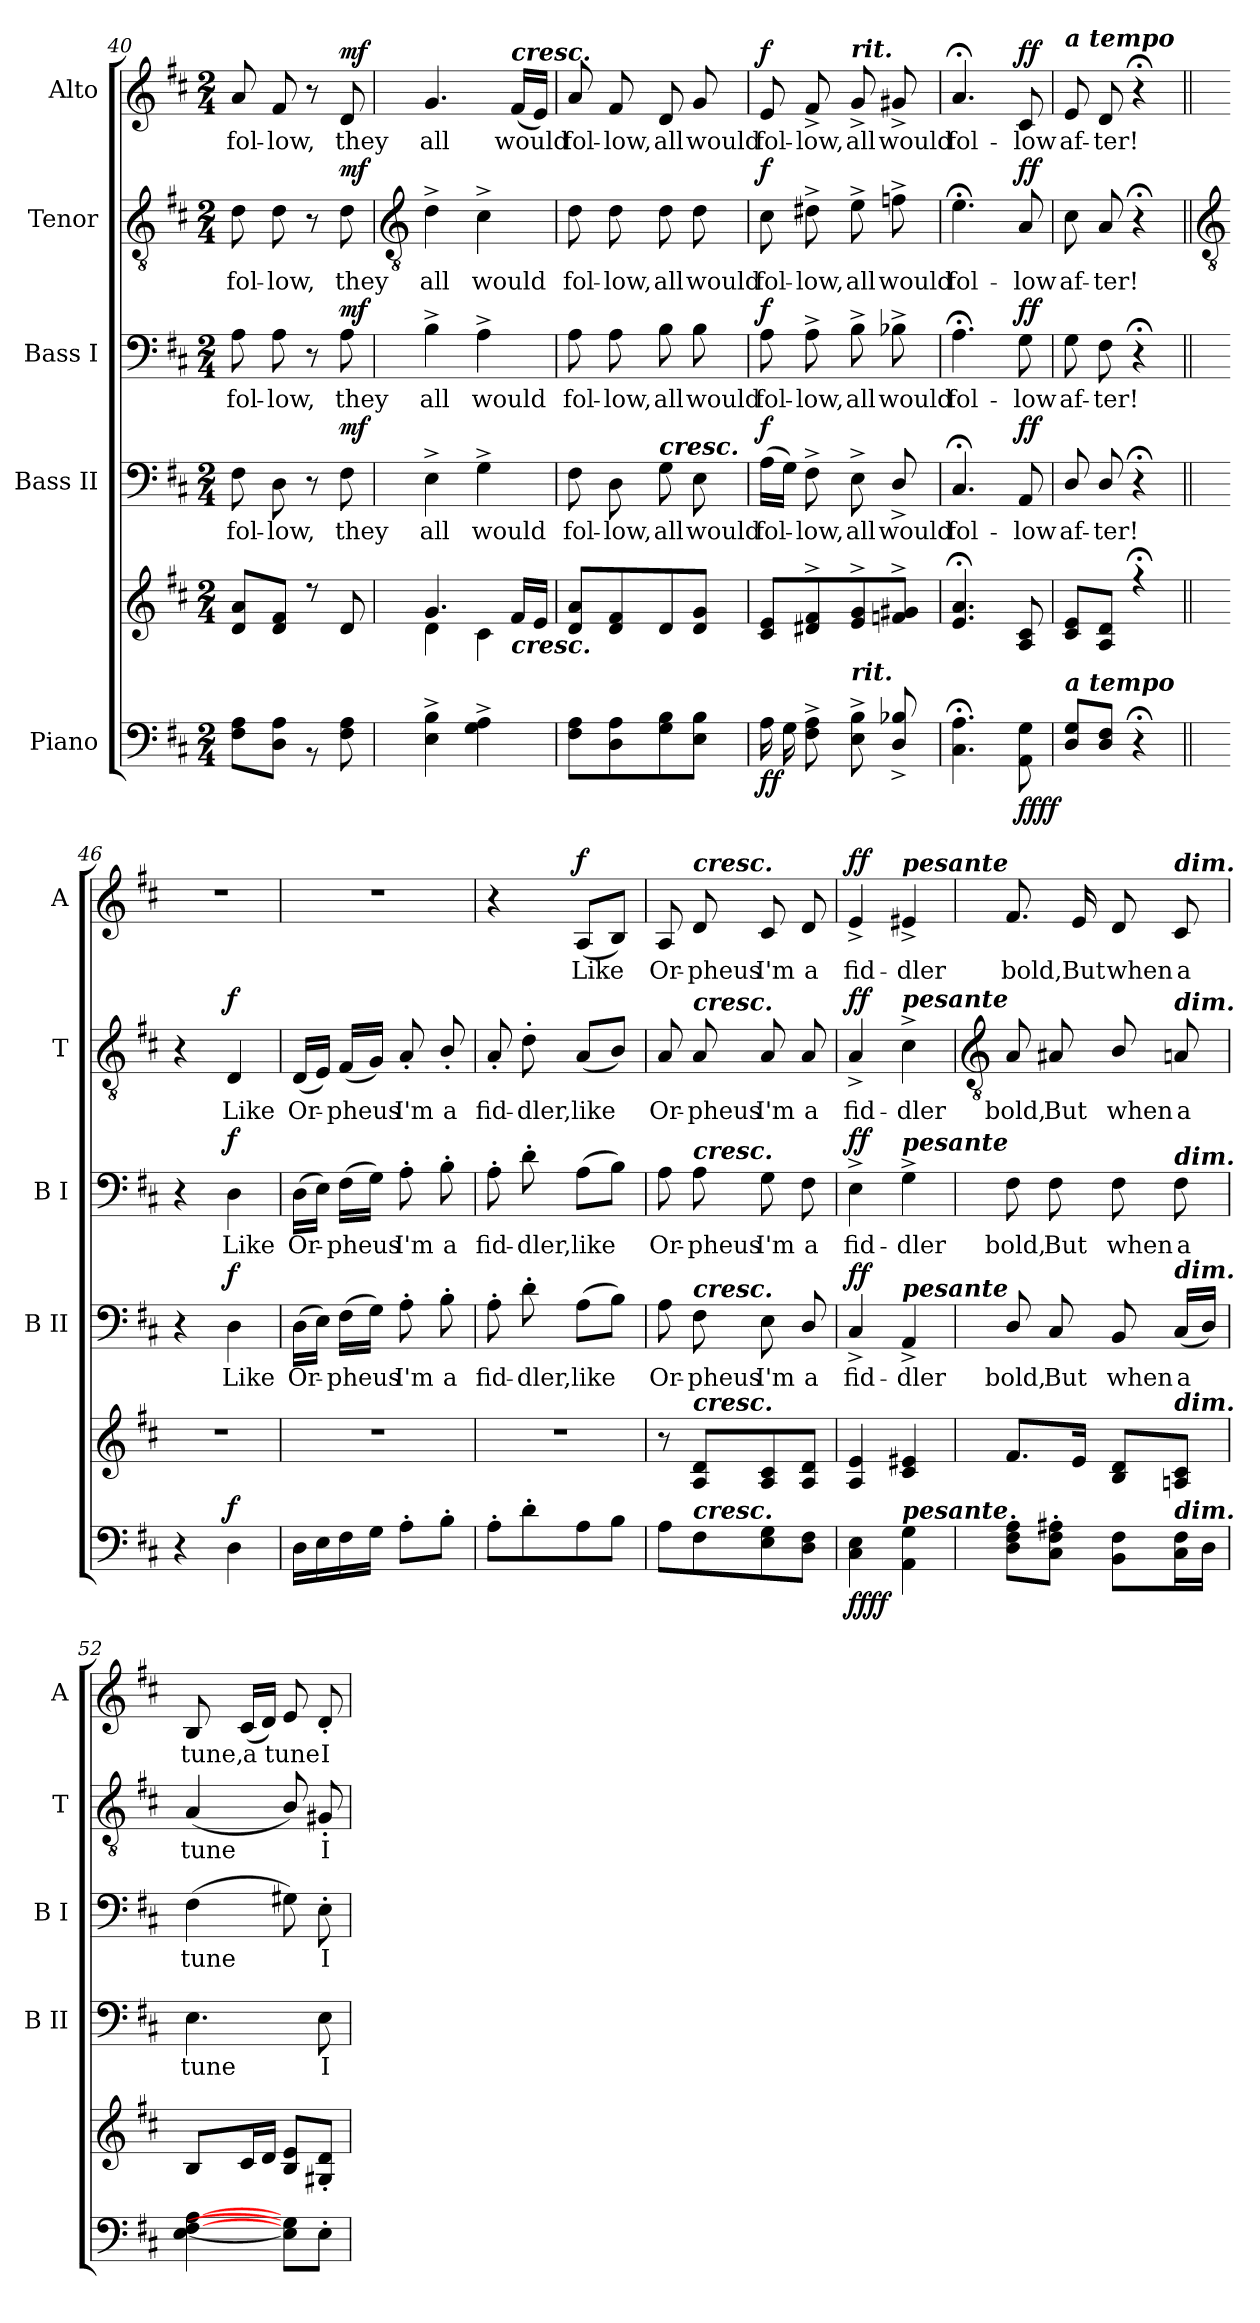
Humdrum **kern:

**kern	**kern	**dynam	**kern	**text	**dynam	**kern	**text	**dynam	**kern	**text	**dynam	**kern	**text	**dynam
*part5	*part5	*part5	*part4	*part4	*part4	*part3	*part3	*part3	*part2	*part2	*part2	*part1	*part1	*part1
*staff6	*staff5	*staff5/6	*staff4	*staff4	*staff4	*staff3	*staff3	*staff3	*staff2	*staff2	*staff2	*staff1	*staff1	*staff1
*I"Piano	*	*	*I"Bass II	*	*	*I"Bass I	*	*	*I"Tenor	*	*	*I"Alto	*	*
*	*	*	*I'B II	*	*	*I'B I	*	*	*I'T	*	*	*I'A	*	*
*clefF4	*clefG2	*	*clefF4	*	*	*clefF4	*	*	*clefGv2	*	*	*clefG2	*	*
*k[f#c#]	*k[f#c#]	*	*k[f#c#]	*	*	*k[f#c#]	*	*	*k[f#c#]	*	*	*k[f#c#]	*	*
*D:	*D:	*	*D:	*	*	*D:	*	*	*D:	*	*	*D:	*	*
*M2/4	*M2/4	*	*M2/4	*	*	*M2/4	*	*	*M2/4	*	*	*M2/4	*	*
=40	=40	=40	=40	=40	=40	=40	=40	=40	=40	=40	=40	=40	=40	=40
!LO:N:vis=1	!	!	!	!LO:LY:b	!	!	!LO:LY:b	!	!	!LO:LY:b	!	!	!LO:LY:b	!
*^	*^	*	*	*	*	*	*	*	*	*	*	*	*	*
2ryy	8F#\ 8A\L	8d 8aL	2ryy	.	8F#	fol-	.	8A	fol-	.	8d	fol-	.	8a	fol-	.
!	!	!	!	!	!	!LO:LY:b	!	!	!LO:LY:b	!	!	!LO:LY:b	!	!	!LO:LY:b	!
.	8D\ 8A\J	8d 8f#J	.	.	8D	-low,	.	8A	-low,	.	8d	-low,	.	8f#	-low,	.
.	8r	8r	.	.	8r	.	.	8r	.	.	8r	.	.	8r	.	.
!	!	!	!	!LO:DY:b=2	!	!LO:LY:b	!	!	!LO:LY:b	!	!	!LO:LY:b	!	!	!LO:LY:b	!
!	!	!	!	!LO:DY:n=1:b	!	!	!LO:DY:b	!	!	!LO:DY:b	!	!	!LO:DY:b	!	!	!LO:DY:b
.	8F#\ 8A\	8d	.	mf mf	8F#	they	mf	8A	they	mf	8d	they	mf	8d	they	mf
*v	*v	*	*	*	*	*	*	*	*	*	*	*	*	*	*	*
!!LO:LB:g=z
=41	=41	=41	=41	=41	=41	=41	=41	=41	=41	=41	=41	=41	=41	=41	=41
*	*	*	*	*	*	*	*	*	*	*clefGv2	*	*	*	*	*
*^	*	*	*	*	*	*	*	*	*	*	*	*	*	*	*
!	!	!	!	!	!	!LO:LY:b	!	!	!LO:LY:b	!	!	!LO:LY:b	!	!	!LO:LY:b	!
*v	*v	*	*	*	*	*	*	*	*	*	*	*	*	*	*	*
4E^ 4B^	4.g/	4d\	.	4E^	all	.	4B^	all	.	4d^	all	.	4.g	all	.
!	!	!	!	!	!LO:LY:b	!	!	!LO:LY:b	!	!	!LO:LY:b	!	!	!	!
4G^ 4A^	.	4c#\	.	4G^	would	.	4A^	would	.	4c#^	would	.	.	.	.
!	!	!	!	!	!	!	!	!	!	!	!	!	!LO:TX:a:Bi:t=cresc.	!	!
!	!LO:TX:b:Bi:t=cresc.	!	!	!	!	!	!	!	!	!	!	!	!	!	!
!	!	!	!	!	!	!	!	!	!	!	!	!	!	!LO:LY:b	!
.	16f#/LL	.	.	.	.	.	.	.	.	.	.	.	(<16f#LL	would	.
.	16e/JJ	.	.	.	.	.	.	.	.	.	.	.	16eJJ)	.	.
=42	=42	=42	=42	=42	=42	=42	=42	=42	=42	=42	=42	=42	=42	=42	=42
!	!	!	!	!	!LO:LY:b	!	!	!LO:LY:b	!	!	!LO:LY:b	!	!	!LO:LY:b	!
8F# 8AL	8d/ 8a/L	2ryy	.	8F#	fol-	.	8A	fol-	.	8d	fol-	.	8a	fol-	.
!	!	!	!	!	!LO:LY:b	!	!	!LO:LY:b	!	!	!LO:LY:b	!	!	!LO:LY:b	!
8D 8A	8d/ 8f#/	.	.	8D	-low,	.	8A	-low,	.	8d	-low,	.	8f#	-low,	.
!	!	!	!	!LO:TX:a:Bi:t=cresc.	!	!	!	!	!	!	!	!	!	!	!
!	!	!	!	!	!LO:LY:b	!	!	!LO:LY:b	!	!	!LO:LY:b	!	!	!LO:LY:b	!
8G 8B	8d/	.	.	8G	all	.	8B	all	.	8d	all	.	8d	all	.
!	!	!	!	!	!LO:LY:b	!	!	!LO:LY:b	!	!	!LO:LY:b	!	!	!LO:LY:b	!
8E 8BJ	8d/ 8g/J	.	.	8E	would	.	8B	would	.	8d	would	.	8g	would	.
=43	=43	=43	=43	=43	=43	=43	=43	=43	=43	=43	=43	=43	=43	=43	=43
!	!	!	!LO:DY:b=2	!	!LO:LY:b	!	!	!LO:LY:b	!	!	!LO:LY:b	!	!	!LO:LY:b	!
!	!	!	!LO:DY:n=1:b	!	!	!LO:DY:b	!	!	!LO:DY:b	!	!	!LO:DY:b	!	!	!LO:DY:b
16ALL	8c#/ 8e/L	2ryy	f f	(>16ALL	fol-	f	8A	fol-	f	8c#	fol-	f	8e	fol-	f
16G	.	.	.	16GJJ)	.	.	.	.	.	.	.	.	.	.	.
!	!	!	!	!	!LO:LY:b	!	!	!LO:LY:b	!	!	!LO:LY:b	!	!	!LO:LY:b	!
8F#^ 8A^J	8d#X/^ 8f#/^	.	.	8F#^	low,	.	8A^	-low,	.	8d#X^	-low,	.	8f#^	-low,	.
!	!	!	!	!	!	!	!	!	!	!	!	!	!LO:TX:a:Bi:t=rit.	!	!
!	!LO:TX:b:Bi:t=rit.	!	!	!	!	!	!	!	!	!	!	!	!	!	!
!	!	!	!	!	!LO:LY:b	!	!	!LO:LY:b	!	!	!LO:LY:b	!	!	!LO:LY:b	!
8E^ 8B^L	8e/^ 8g/^	.	.	8E^	all	.	8B^	all	.	8e^	all	.	8g^	all	.
!	!	!	!	!	!LO:LY:b	!	!	!LO:LY:b	!	!	!LO:LY:b	!	!	!LO:LY:b	!
8D/^ 8B-X/^J	8fn/^ 8g#X/^J	.	.	8D^/	would	.	8B-X^	would	.	8fn^	would	.	8g#X^	would	.
=44	=44	=44	=44	=44	=44	=44	=44	=44	=44	=44	=44	=44	=44	=44	=44
!	!	!	!	!	!LO:LY:b	!	!	!LO:LY:b	!	!	!LO:LY:b	!	!	!LO:LY:b	!
4.C#; 4.A;	4.e/;< 4.a/;<	2ryy	.	4.C#;<	fol-	.	4.A;<	fol-	.	4.e;<	fol-	.	4.a;<	fol-	.
!	!	!	!LO:DY:b=2	!	!LO:LY:b	!	!	!LO:LY:b	!	!	!LO:LY:b	!	!	!LO:LY:b	!
!	!	!	!LO:DY:n=1:b	!	!	!LO:DY:b	!	!	!LO:DY:b	!	!	!LO:DY:b	!	!	!LO:DY:b
8AA 8G	8A/ 8c#/	.	ff ff	8AA	low	ff	8G	low	ff	8A	low	ff	8c#	low	ff
=45	=45	=45	=45	=45	=45	=45	=45	=45	=45	=45	=45	=45	=45	=45	=45
!	!	!	!	!	!	!	!	!	!	!	!	!	!LO:TX:a:Bi:t=a tempo	!	!
!	!LO:TX:b:Bi:t=a tempo	!	!	!	!	!	!	!	!	!	!	!	!	!	!
!	!	!	!	!	!LO:LY:b	!	!	!LO:LY:b	!	!	!LO:LY:b	!	!	!LO:LY:b	!
8D\ 8G\L	8c#/ 8e/L	2ryy	.	8D/	af-	.	8G	af-	.	8c#	af-	.	8e	af-	.
!	!	!	!	!	!LO:LY:b	!	!	!LO:LY:b	!	!	!LO:LY:b	!	!	!LO:LY:b	!
8D/ 8F#/J	8A/ 8d/J	.	.	8D/	-ter!	.	8F#	-ter!	.	8A	-ter!	.	8d	-ter!	.
4r;	4r;<	.	.	4r;<	.	.	4r;<	.	.	4r;<	.	.	4r;<	.	.
*	*v	*v	*	*	*	*	*	*	*	*	*	*	*	*	*
!!LO:LB:g=z
=46||	=46||	=46||	=46||	=46||	=46||	=46||	=46||	=46||	=46||	=46||	=46||	=46||	=46||	=46||
*	*	*	*	*	*	*	*	*	*clefGv2	*	*	*	*	*
!	!LO:N:vis=1	!	!	!	!	!	!	!	!	!	!	!LO:N:vis=1	!	!
4r	2r	.	4r	.	.	4r	.	.	4r	.	.	2r	.	.
!	!	!LO:DY:a=2	!	!LO:LY:b	!LO:DY:b	!	!LO:LY:b	!LO:DY:b	!	!LO:LY:b	!LO:DY:b	!	!	!
4D	.	f	4D	Like	f	4D	Like	f	4D	Like	f	.	.	.
=47	=47	=47	=47	=47	=47	=47	=47	=47	=47	=47	=47	=47	=47	=47
!	!LO:N:vis=1	!	!	!LO:LY:b	!	!	!LO:LY:b	!	!	!LO:LY:b	!	!LO:N:vis=1	!	!
16DLL	2r	.	(>16DLL	Or-	.	(>16DLL	Or-	.	(<16DLL	Or-	.	2r	.	.
16E	.	.	16EJJ)	.	.	16EJJ)	.	.	16EJJ)	.	.	.	.	.
!	!	!	!	!LO:LY:b	!	!	!LO:LY:b	!	!	!LO:LY:b	!	!	!	!
16F#	.	.	(>16F#LL	pheus	.	(>16F#LL	pheus	.	(<16F#LL	pheus	.	.	.	.
16GJJ	.	.	16GJJ)	.	.	16GJJ)	.	.	16GJJ)	.	.	.	.	.
!	!	!	!	!LO:LY:b	!	!	!LO:LY:b	!	!	!LO:LY:b	!	!	!	!
8A'L	.	.	8A'	I'm	.	8A'	I'm	.	8A'	I'm	.	.	.	.
!	!	!	!	!LO:LY:b	!	!	!LO:LY:b	!	!	!LO:LY:b	!	!	!	!
8B'\J	.	.	8B'\	a	.	8B'\	a	.	8B'/	a	.	.	.	.
=48	=48	=48	=48	=48	=48	=48	=48	=48	=48	=48	=48	=48	=48	=48
!	!LO:N:vis=1	!	!	!LO:LY:b	!	!	!LO:LY:b	!	!	!LO:LY:b	!	!	!	!
8A'L	2r	.	8A'	fid-	.	8A'	fid-	.	8A'	fid-	.	4r	.	.
!	!	!	!	!LO:LY:b	!	!	!LO:LY:b	!	!	!LO:LY:b	!	!	!	!
8d'	.	.	8d'	-dler,	.	8d'	-dler,	.	8d'	-dler,	.	.	.	.
!	!	!	!	!LO:LY:b	!	!	!LO:LY:b	!	!	!LO:LY:b	!	!	!LO:LY:b	!LO:DY:b
8A	.	.	(>8AL	like	.	(>8AL	like	.	(<8AL	like	.	(<8AL	Like	f
8BJ	.	.	8BJ)	.	.	8BJ)	.	.	8BJ)	.	.	8BJ)	.	.
=49	=49	=49	=49	=49	=49	=49	=49	=49	=49	=49	=49	=49	=49	=49
!	!	!	!	!LO:LY:b	!	!	!LO:LY:b	!	!	!LO:LY:b	!	!	!LO:LY:b	!
8AL	8r	.	8A	Or-	.	8A	Or-	.	8A	Or-	.	8A	Or-	.
!	!	!	!	!	!	!	!	!	!	!	!	!LO:TX:a:Bi:t=cresc.	!	!
!	!	!	!	!	!	!	!	!	!LO:TX:a:Bi:t=cresc.	!	!	!	!	!
!	!	!	!	!	!	!LO:TX:a:Bi:t=cresc.	!	!	!	!	!	!	!	!
!	!	!	!LO:TX:a:Bi:t=cresc.	!	!	!	!	!	!	!	!	!	!	!
!	!LO:TX:a:Bi:t=cresc.	!	!	!	!	!	!	!	!	!	!	!	!	!
!LO:TX:a:Bi:t=cresc.	!	!	!	!	!	!	!	!	!	!	!	!	!	!
!	!	!	!	!LO:LY:b	!	!	!LO:LY:b	!	!	!LO:LY:b	!	!	!LO:LY:b	!
8F#	8A 8dL	.	8F#	-pheus	.	8A	-pheus	.	8A	-pheus	.	8d	-pheus	.
!	!	!	!	!LO:LY:b	!	!	!LO:LY:b	!	!	!LO:LY:b	!	!	!LO:LY:b	!
8E 8G	8A 8c#	.	8E	I'm	.	8G	I'm	.	8A	I'm	.	8c#	I'm	.
!	!	!	!	!LO:LY:b	!	!	!LO:LY:b	!	!	!LO:LY:b	!	!	!LO:LY:b	!
8D 8F#J	8A 8dJ	.	8D/	a	.	8F#	a	.	8A	a	.	8d	a	.
=50	=50	=50	=50	=50	=50	=50	=50	=50	=50	=50	=50	=50	=50	=50
!	!	!LO:DY:b=2	!	!LO:LY:b	!	!	!LO:LY:b	!	!	!LO:LY:b	!	!	!LO:LY:b	!
!	!	!LO:DY:n=1:b	!	!	!LO:DY:b	!	!	!LO:DY:b	!	!	!LO:DY:b	!	!	!LO:DY:b
4C# 4E	4A 4e	ff ff	4C#^	fid-	ff	4E^	fid-	ff	4A^	fid-	ff	4e^	fid-	ff
!	!	!	!	!	!	!	!	!	!	!	!	!LO:TX:a:Bi:t=pesante	!	!
!	!	!	!	!	!	!	!	!	!LO:TX:a:Bi:t=pesante	!	!	!	!	!
!	!	!	!	!	!	!LO:TX:a:Bi:t=pesante	!	!	!	!	!	!	!	!
!	!	!	!LO:TX:a:Bi:t=pesante	!	!	!	!	!	!	!	!	!	!	!
!LO:TX:a:Bi:t=pesante	!	!	!	!	!	!	!	!	!	!	!	!	!	!
!	!	!	!	!LO:LY:b	!	!	!LO:LY:b	!	!	!LO:LY:b	!	!	!LO:LY:b	!
4AA 4G	4c# 4e#X	.	4AA^	-dler	.	4G^	-dler	.	4c#^	-dler	.	4e#X^	-dler	.
!!LO:LB:g=z
=51	=51	=51	=51	=51	=51	=51	=51	=51	=51	=51	=51	=51	=51	=51
*	*	*	*	*	*	*	*	*	*clefGv2	*	*	*	*	*
!	!	!	!	!LO:LY:b	!	!	!LO:LY:b	!	!	!LO:LY:b	!	!	!LO:LY:b	!
8D' 8F#' 8A'L	8.f#L	.	8D/	bold,	.	8F#	bold,	.	8A	bold,	.	8.f#	bold,	.
!	!	!	!	!LO:LY:b	!	!	!LO:LY:b	!	!	!LO:LY:b	!	!	!	!
8C#' 8F#' 8A#X'J	.	.	8C#	But	.	8F#	But	.	8A#X	But	.	.	.	.
!	!	!	!	!	!	!	!	!	!	!	!	!	!LO:LY:b	!
.	16eJ	.	.	.	.	.	.	.	.	.	.	16e	But	.
!	!	!	!	!LO:LY:b	!	!	!LO:LY:b	!	!	!LO:LY:b	!	!	!LO:LY:b	!
8BB\ 8F#\L	8B 8dL	.	8BB	when	.	8F#\	when	.	8B/	when	.	8d	when	.
!	!	!	!	!	!	!	!	!	!	!	!	!LO:TX:a:Bi:t=dim.	!	!
!	!	!	!	!	!	!	!	!	!LO:TX:a:Bi:t=dim.	!	!	!	!	!
!	!	!	!	!	!	!LO:TX:a:Bi:t=dim.	!	!	!	!	!	!	!	!
!	!	!	!LO:TX:a:Bi:t=dim.	!	!	!	!	!	!	!	!	!	!	!
!	!LO:TX:a:Bi:t=dim.	!	!	!	!	!	!	!	!	!	!	!	!	!
!LO:TX:a:Bi:t=dim.	!	!	!	!	!	!	!	!	!	!	!	!	!	!
!	!	!	!	!LO:LY:b	!	!	!LO:LY:b	!	!	!LO:LY:b	!	!	!LO:LY:b	!
16C# 16F#L	8An 8c#J	.	(<16C#LL	a	.	8F#	a	.	8An	a	.	8c#	a	.
16DJJ	.	.	16DJJ)	.	.	.	.	.	.	.	.	.	.	.
=52	=52	=52	=52	=52	=52	=52	=52	=52	=52	=52	=52	=52	=52	=52
!	!	!	!	!LO:LY:b	!	!	!LO:LY:b	!	!	!LO:LY:b	!	!	!LO:LY:b	!
[4E [4F# [4A	8BL	.	4.E	tune	.	(>4F#	tune	.	(<4A	tune	.	8B	tune,	.
!	!	!	!	!	!	!	!	!	!	!	!	!	!LO:LY:b	!
.	16c#L	.	.	.	.	.	.	.	.	.	.	(<16c#LL	a	.
.	16dJJ	.	.	.	.	.	.	.	.	.	.	16dJJ)	.	.
!	!	!	!	!	!	!	!	!	!	!	!	!	!LO:LY:b	!
8E\] 8G#\]L	8B 8eL	.	.	.	.	8G#X\)	.	.	8B/)	.	.	8e	tune	.
!	!	!	!	!LO:LY:b	!	!	!LO:LY:b	!	!	!LO:LY:b	!	!	!LO:LY:b	!
8E'J	8G#X' 8d'J	.	8E	I	.	8E'	I	.	8G#X'	I	.	8d'	I	.
=	=	=	=	=	=	=	=	=	=	=	=	=	=	=
*-	*-	*-	*-	*-	*-	*-	*-	*-	*-	*-	*-	*-	*-	*-
